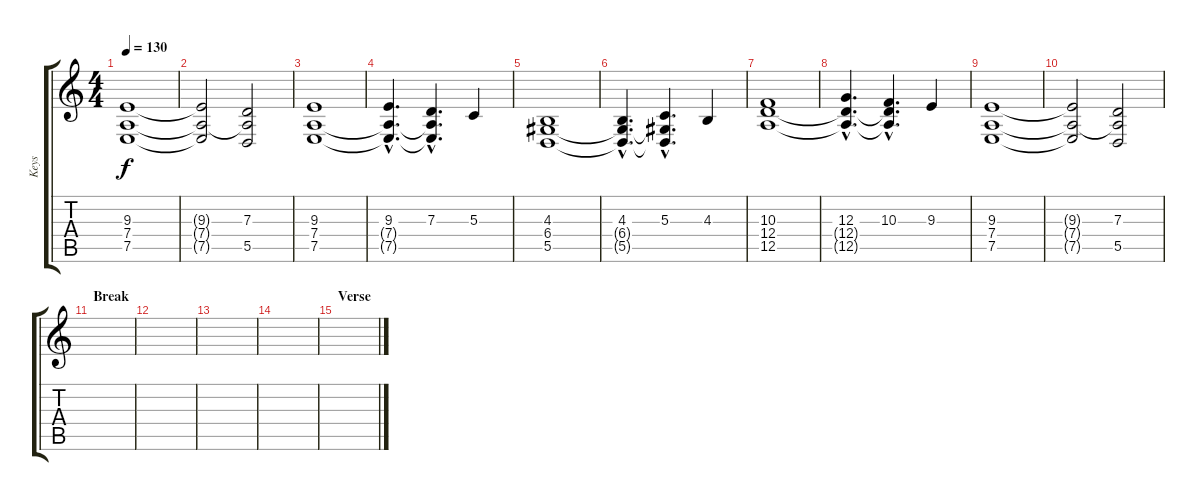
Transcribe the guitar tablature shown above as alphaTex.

\track ("Keys" "Keys") {instrument stringensemble1}
\staff {score tabs}
\tuning (E4 B3 G3 D3 A2 D2) {hide}
\ts (4 4)
\tempo 130
\clef g2
\ks c
(9.3 7.4 7.5).1{dy f} |
(9.3{t} 7.4{t} 7.5{t}).2 (7.3 7.4{t} 5.5).2 |
(9.3 7.4 7.5).1 |
(9.3{hac} 7.4{hac t} 7.5{hac t}).4{d} (7.3{hac} 7.4{hac t} 7.5{hac t}).4{d} 5.3.4 |
(4.3 6.4 5.5).1 |
(4.3{hac} 6.4{hac t} 5.5{hac t}).4{d} (5.3{hac} 6.4{hac t} 5.5{hac t}).4{d} 4.3.4 |
(10.3 12.4 12.5).1 |
(12.3{hac} 12.4{hac t} 12.5{hac t}).4{d} (10.3{hac} 12.4{hac t} 12.5{hac t}).4{d} 9.3.4 |
(9.3 7.4 7.5).1 |
(9.3{t} 7.4{t} 7.5{t}).2 (7.3 7.4{t} 5.5).2 |
\section ("" "Break")
|
|
|
|
\section ("" "Verse")
